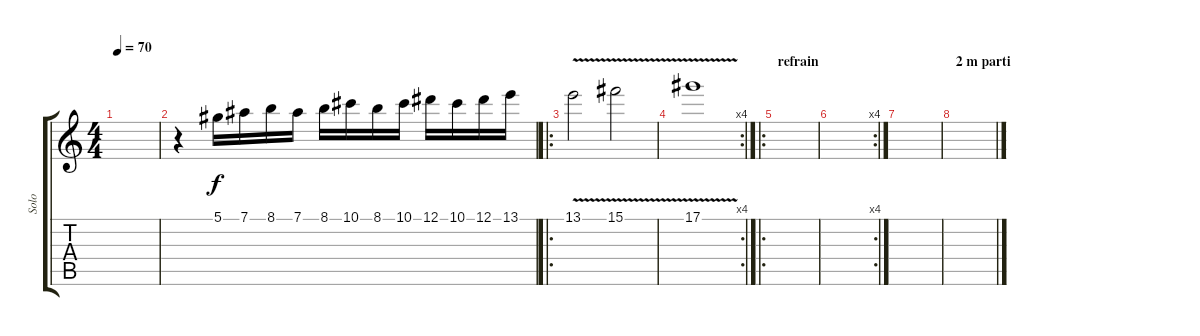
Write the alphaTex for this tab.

\track ("Solo" "Solo") {instrument overdrivenguitar}
\staff {score tabs}
\tuning (Eb4 Bb3 Gb3 Db3 Ab2 Eb2) {hide}
\ts (4 4)
\tempo 70
\clef g2
\ks c
|
r.4{volume 10 instrument stringensemble1} 5.1.16{dy f} 7.1.16 8.1.16 7.1.16 8.1.16 10.1.16 8.1.16 10.1.16 12.1.16 10.1.16 12.1.16 13.1.16 |
\ro
13.1{v}.2 15.1{v}.2 |
\rc 4
17.1{v}.1 |
\ro
\section ("" "refrain")
|
\rc 4
|
|
\section ("" "2 m parti")
